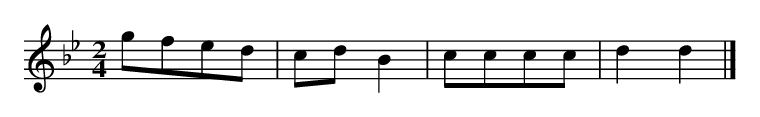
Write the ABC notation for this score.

X:1
T:
M:2/4
L:1/8
K:Gm
gfed | cd B2 | cccc | d2 d2 |]
